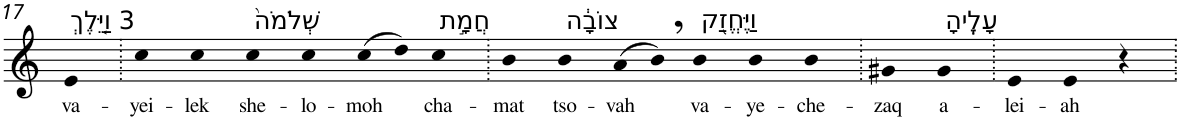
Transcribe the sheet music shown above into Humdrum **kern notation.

**kern	**text
*part1	*part1
*staff1	*staff1
*I"Piano	*
*I'Pno	*
!!LO:PB:g=z
*clefG2	*
*k[]	*
=17	=17
!LO:TX:a:t=3 וַיֵּ֤לֶךְ	!
!	!LO:LY:b
4e	va-
=18.	=18.
!	!LO:LY:b
4cc	-yei-
!	!LO:LY:b
4cc	-lek
!LO:TX:a:t=שְׁלֹמֹה֙	!
!	!LO:LY:b
4cc	she-
!	!LO:LY:b
4cc	-lo-
!	!LO:LY:b
(>8cc	-moh
8dd)	.
!LO:TX:a:t=חֲמָ֣ת	!
!	!LO:LY:b
4cc	cha-
=19.	=19.
!	!LO:LY:b
4b	-mat
!LO:TX:a:t=צוֹבָ֔ה	!
!	!LO:LY:b
4b	tso-
!	!LO:LY:b
(>8a	-vah
8b,)	.
!LO:TX:a:t=וַיֶּחֱזַ֖ק	!
!	!LO:LY:b
4b	va-
!	!LO:LY:b
4b	-ye-
!	!LO:LY:b
4b	-che-
=20.	=20.
!	!LO:LY:b
4g#X	-zaq
!LO:TX:a:t=עָלֶֽיהָ	!
!	!LO:LY:b
4g#	a-
=21.	=21.
!	!LO:LY:b
4e	-lei-
!	!LO:LY:b
4e	-ah
4r	.
=.	=.
*-	*-
